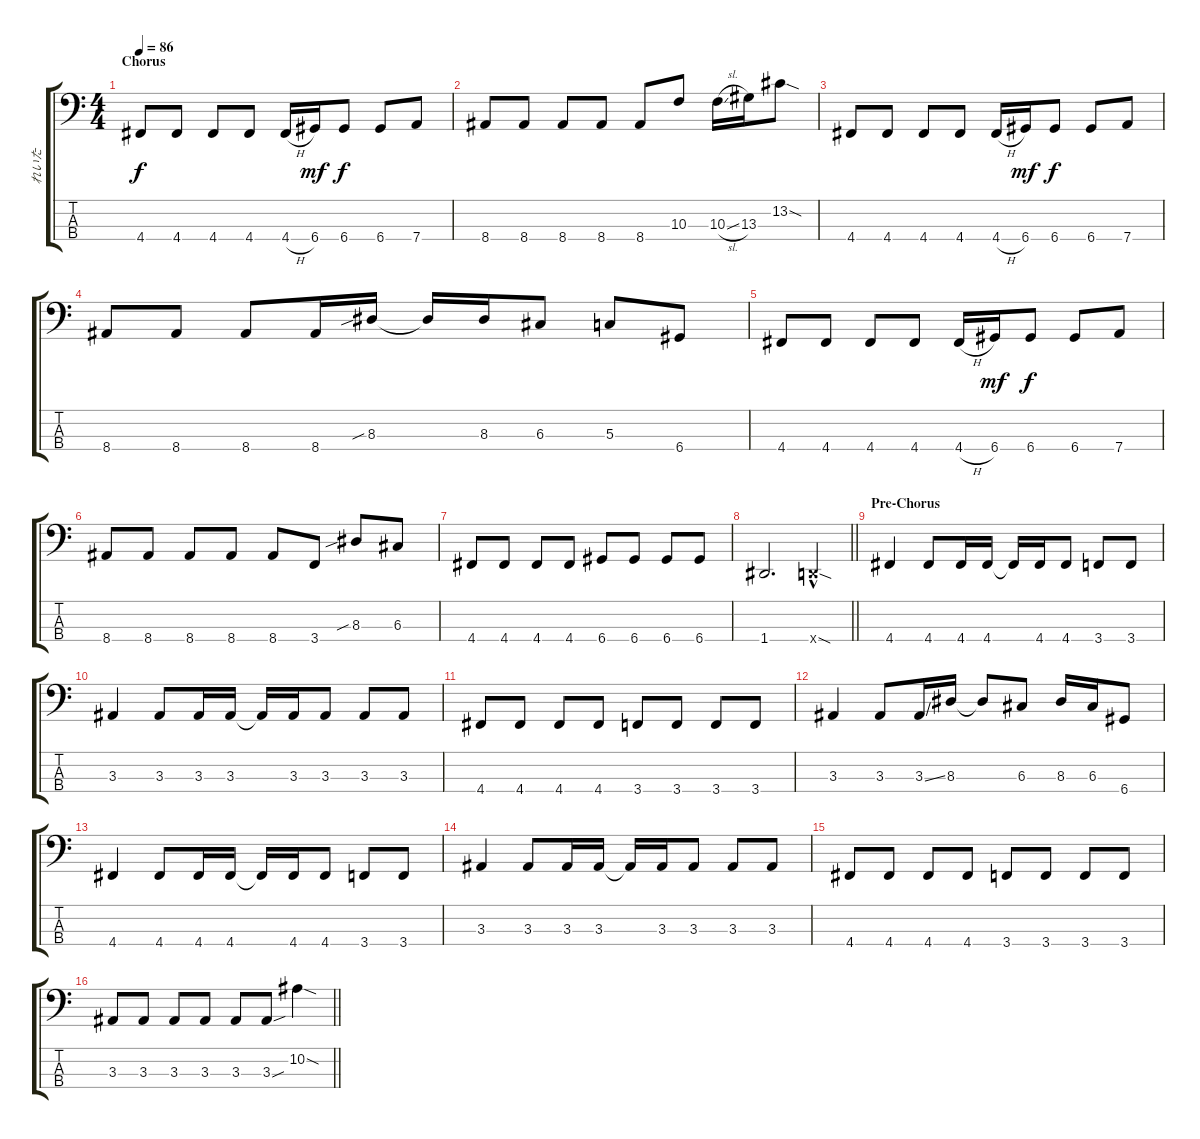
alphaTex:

\track ("れいた" "れいた") {instrument electricbasspick}
\staff {score tabs}
\tuning (F2 C2 G1 D1) {hide}
\ts (4 4)
\section ("" "Chorus")
\tempo 86
\clef f4
\ks c
4.4.8{dy f} 4.4.8 4.4.8 4.4.8 4.4{h}.16 6.4.16{dy mf} 6.4.8{dy f} 6.4.8 7.4.8 |
8.4.8 8.4.8 8.4.8 8.4.8 8.4.8 10.3.8 10.3{sl}.16 13.3.16 13.2{sod}.8 |
4.4.8 4.4.8 4.4.8 4.4.8 4.4{h}.16 6.4.16{dy mf} 6.4.8{dy f} 6.4.8 7.4.8 |
8.4.8 8.4.8 8.4.8 8.4.16 8.3{sib}.16 8.3{t}.16 8.3.16 6.3.8 5.3.8 6.4.8 |
4.4.8 4.4.8 4.4.8 4.4.8 4.4{h}.16 6.4.16{dy mf} 6.4.8{dy f} 6.4.8 7.4.8 |
8.4.8 8.4.8 8.4.8 8.4.8 8.4.8 3.4.8 8.3{sib}.8 6.3.8 |
4.4.8 4.4.8 4.4.8 4.4.8 6.4.8 6.4.8 6.4.8 6.4.8 |
\barLineRight lightlight
1.4.2{d} 0.4{sod hac x}.4 |
\section ("" "Pre-Chorus")
4.4.4 4.4.8 4.4.16 4.4.16 4.4{t}.16 4.4.16 4.4.8 3.4.8 3.4.8 |
3.3.4 3.3.8 3.3.16 3.3.16 3.3{t}.16 3.3.16 3.3.8 3.3.8 3.3.8 |
4.4.8 4.4.8 4.4.8 4.4.8 3.4.8 3.4.8 3.4.8 3.4.8 |
3.3.4 3.3.8 3.3{ss}.16 8.3.16 8.3{t}.8 6.3.8 8.3.16 6.3.16 6.4.8 |
4.4.4 4.4.8 4.4.16 4.4.16 4.4{t}.16 4.4.16 4.4.8 3.4.8 3.4.8 |
3.3.4 3.3.8 3.3.16 3.3.16 3.3{t}.16 3.3.16 3.3.8 3.3.8 3.3.8 |
4.4.8 4.4.8 4.4.8 4.4.8 3.4.8 3.4.8 3.4.8 3.4.8 |
\barLineRight lightlight
3.3.8 3.3.8 3.3.8 3.3.8 3.3.8 3.3{sou}.8 10.2{sod}.4
